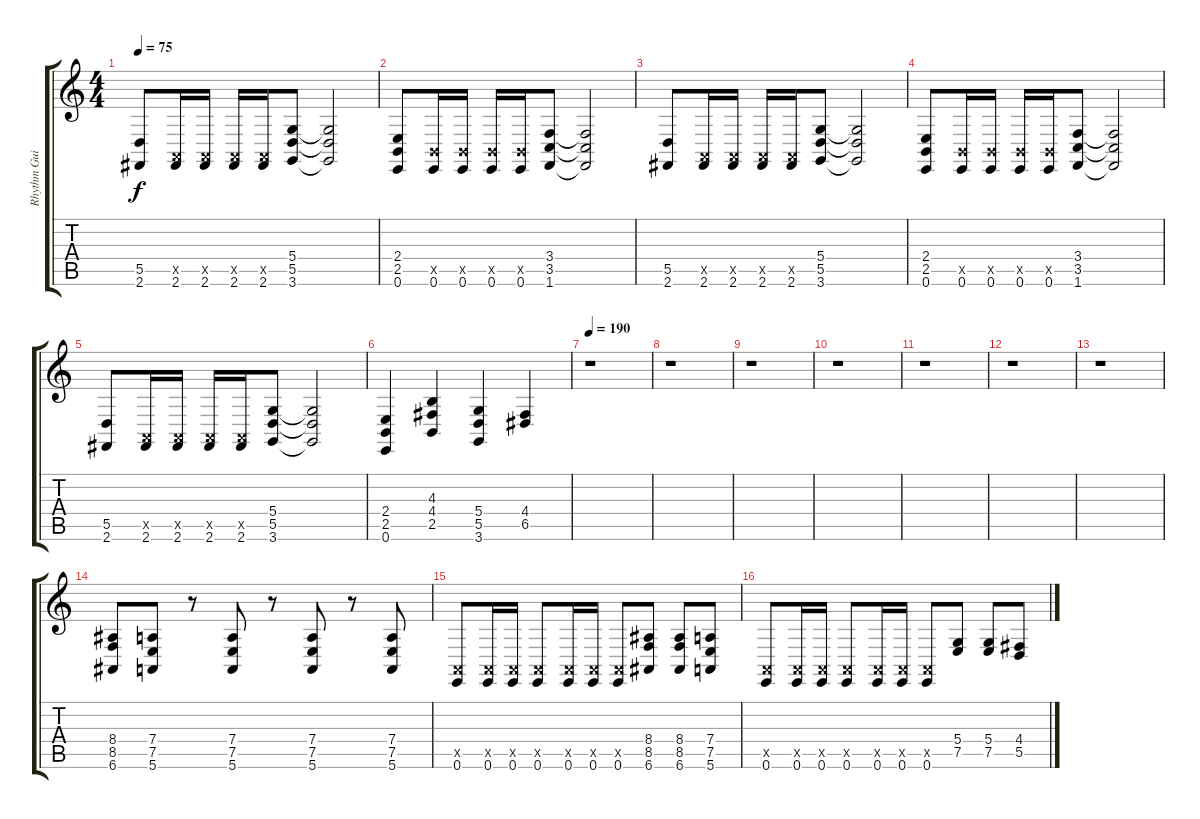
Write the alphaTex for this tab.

\track ("Rhythm Guitar 2" "Rhythm Gui") {mute instrument lead1square}
\staff {score tabs}
\tuning (E4 B3 G3 D3 A2 E2) {hide}
\ts (4 4)
\tempo 75
\clef g2
\ks c
(5.5 2.6).8{dy f} (0.5{x} 2.6).16 (0.5{x} 2.6).16 (0.5{x} 2.6).16 (0.5{x} 2.6).16 (5.4 5.5 3.6).8 (5.4{t} 5.5{t} 3.6{t}).2 |
(2.4 2.5 0.6).8 (2.5{x} 0.6).16 (2.5{x} 0.6).16 (2.5{x} 0.6).16 (2.5{x} 0.6).16 (3.4 3.5 1.6).8 (3.4{t} 3.5{t} 1.6{t}).2 |
(5.5 2.6).8 (0.5{x} 2.6).16 (0.5{x} 2.6).16 (0.5{x} 2.6).16 (0.5{x} 2.6).16 (5.4 5.5 3.6).8 (5.4{t} 5.5{t} 3.6{t}).2 |
(2.4 2.5 0.6).8 (2.5{x} 0.6).16 (2.5{x} 0.6).16 (2.5{x} 0.6).16 (2.5{x} 0.6).16 (3.4 3.5 1.6).8 (3.4{t} 3.5{t} 1.6{t}).2 |
(5.5 2.6).8 (0.5{x} 2.6).16 (0.5{x} 2.6).16 (0.5{x} 2.6).16 (0.5{x} 2.6).16 (5.4 5.5 3.6).8 (5.4{t} 5.5{t} 3.6{t}).2 |
(2.4 2.5 0.6).4 (4.3 4.4 2.5).4 (5.4 5.5 3.6).4 (4.4 6.5).4 |
\tempo 190
r.1 |
r.1 |
r.1 |
r.1 |
r.1 |
r.1 |
r.1 |
(8.4 8.5 6.6).8 (7.4 7.5 5.6).8 r.8 (7.4 7.5 5.6).8 r.8 (7.4 7.5 5.6).8 r.8 (7.4 7.5 5.6).8 |
(0.5{x} 0.6).8 (0.5{x} 0.6).16 (0.5{x} 0.6).16 (0.5{x} 0.6).8 (0.5{x} 0.6).16 (0.5{x} 0.6).16 (0.5{x} 0.6).8 (8.4 8.5 6.6).8 (8.4 8.5 6.6).8 (7.4 7.5 5.6).8 |
(0.5{x} 0.6).8 (0.5{x} 0.6).16 (0.5{x} 0.6).16 (0.5{x} 0.6).8 (0.5{x} 0.6).16 (0.5{x} 0.6).16 (0.5{x} 0.6).8 (5.4 7.5).8 (5.4 7.5).8 (4.4 5.5).8
